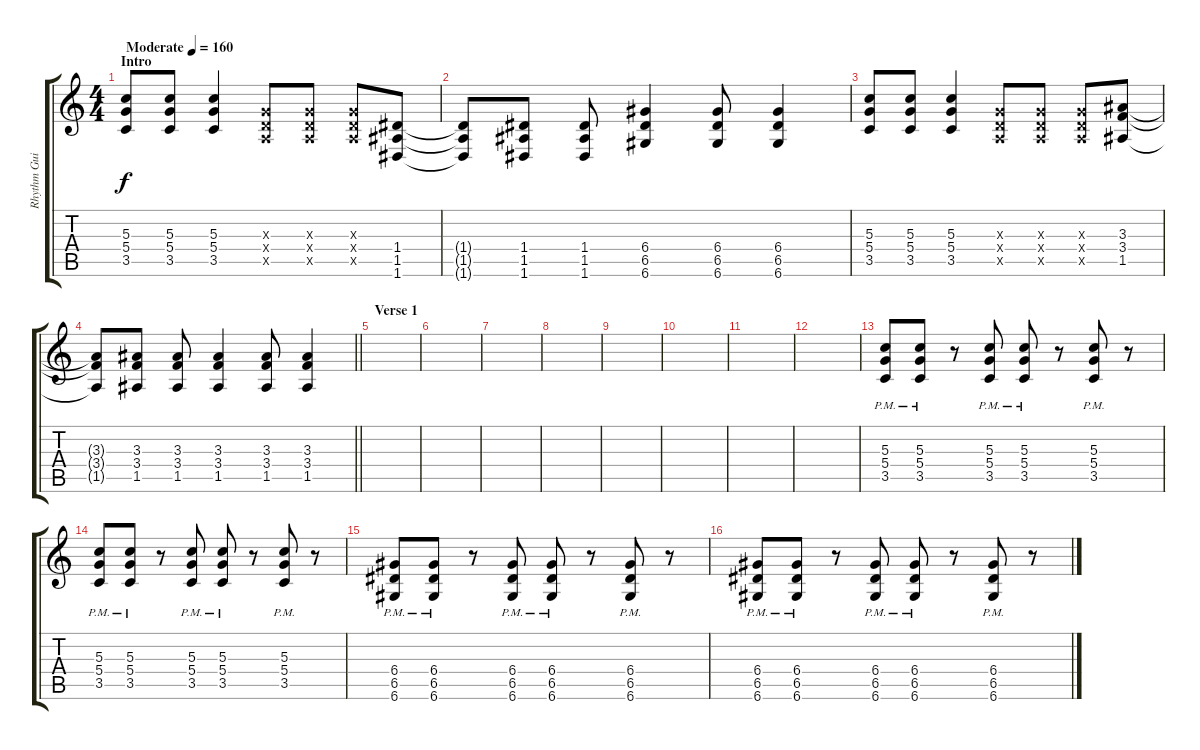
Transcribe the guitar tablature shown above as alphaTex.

\track ("Rhythm Guitar" "Rhythm Gui") {instrument distortionguitar}
\staff {score tabs}
\tuning (E4 B3 G3 D3 A2 D2) {hide}
\ts (4 4)
\section ("" "Intro")
\tempo (160 "Moderate")
\clef g2
\ks c
(5.3 5.4 3.5).8{dy f instrument distortionguitar} (5.3 5.4 3.5).8 (5.3 5.4 3.5).4 (0.3{x} 0.4{x} 0.5{x}).8 (0.3{x} 0.4{x} 0.5{x}).8 (0.3{x} 0.4{x} 0.5{x}).8 (1.4 1.5 1.6).8 |
(1.4{t} 1.5{t} 1.6{t}).8 (1.4 1.5 1.6).8 (1.4 1.5 1.6).8 (6.4 6.5 6.6).4 (6.4 6.5 6.6).8 (6.4 6.5 6.6).4 |
(5.3 5.4 3.5).8 (5.3 5.4 3.5).8 (5.3 5.4 3.5).4 (0.3{x} 0.4{x} 0.5{x}).8 (0.3{x} 0.4{x} 0.5{x}).8 (0.3{x} 0.4{x} 0.5{x}).8 (3.3 3.4 1.5).8 |
\barLineRight lightlight
(3.3{t} 3.4{t} 1.5{t}).8 (3.3 3.4 1.5).8 (3.3 3.4 1.5).8 (3.3 3.4 1.5).4 (3.3 3.4 1.5).8 (3.3 3.4 1.5).4 |
\section ("" "Verse 1")
|
|
|
|
|
|
|
|
(5.3{pm} 5.4{pm} 3.5{pm}).8 (5.3{pm} 5.4{pm} 3.5{pm}).8 r.8 (5.3{pm} 5.4{pm} 3.5{pm}).8 (5.3{pm} 5.4{pm} 3.5{pm}).8 r.8 (5.3{pm} 5.4{pm} 3.5{pm}).8 r.8 |
(5.3{pm} 5.4{pm} 3.5{pm}).8 (5.3{pm} 5.4{pm} 3.5{pm}).8 r.8 (5.3{pm} 5.4{pm} 3.5{pm}).8 (5.3{pm} 5.4{pm} 3.5{pm}).8 r.8 (5.3{pm} 5.4{pm} 3.5{pm}).8 r.8 |
(6.4{pm} 6.5{pm} 6.6{pm}).8 (6.4{pm} 6.5{pm} 6.6{pm}).8 r.8 (6.4{pm} 6.5{pm} 6.6{pm}).8 (6.4{pm} 6.5{pm} 6.6{pm}).8 r.8 (6.4{pm} 6.5{pm} 6.6{pm}).8 r.8 |
(6.4{pm} 6.5{pm} 6.6{pm}).8 (6.4{pm} 6.5{pm} 6.6{pm}).8 r.8 (6.4{pm} 6.5{pm} 6.6{pm}).8 (6.4{pm} 6.5{pm} 6.6{pm}).8 r.8 (6.4{pm} 6.5{pm} 6.6{pm}).8 r.8
